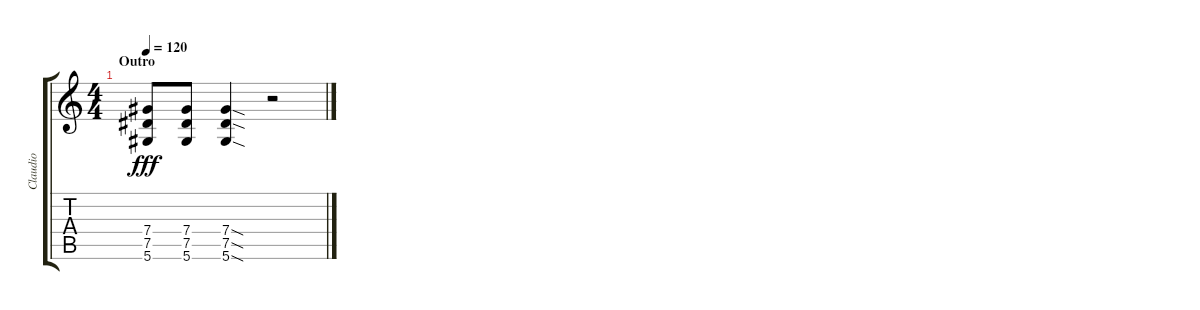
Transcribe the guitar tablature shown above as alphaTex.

\track ("Claudio" "Claudio") {instrument distortionguitar}
\staff {score tabs}
\tuning (Eb4 Bb3 Gb3 Db3 Ab2 Eb2) {hide}
\ts (4 4)
\section ("" "Outro")
\tempo 120
\clef g2
\ks c
(7.4 7.5 5.6).8{dy fff} (7.4 7.5 5.6).8 (7.4{sod} 7.5{sod} 5.6{sod}).4 r.2
